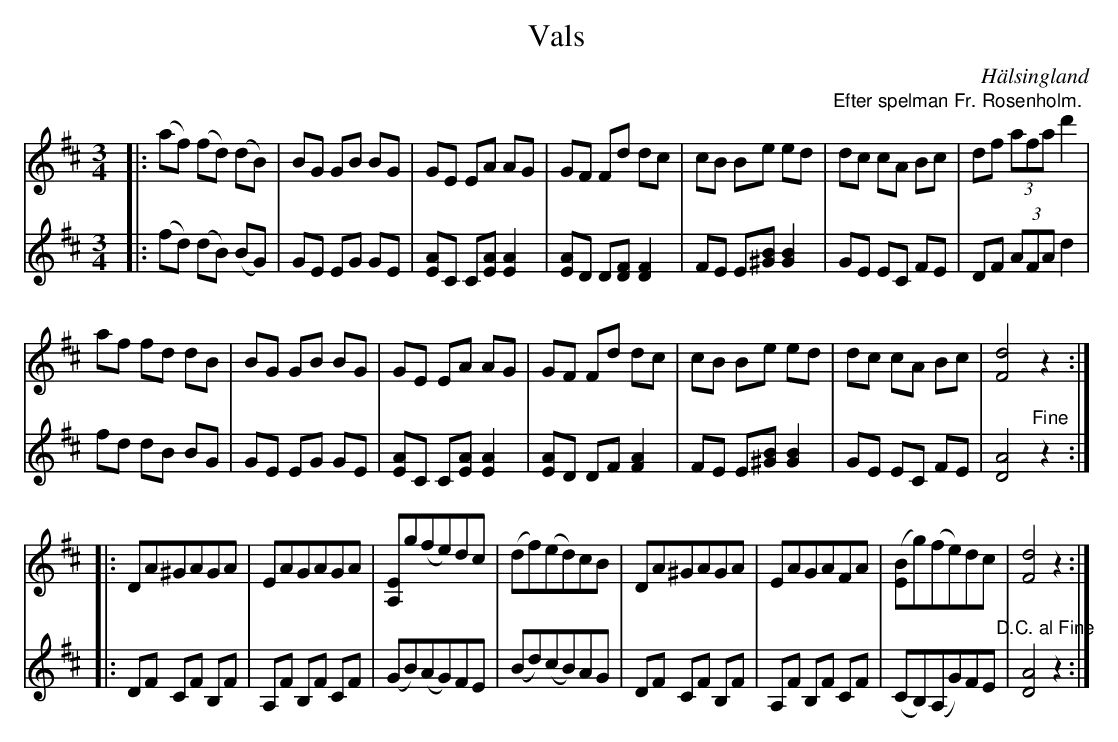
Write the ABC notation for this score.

X:1
T:Vals
O:Hälsingland
L:1/8
M:3/4
K:D
V:1
|: (af) (fd) (dB) | BG GB BG | GE EA AG | GF Fd dc | cB Be ed | "^Efter spelman Fr. Rosenholm." dc cA Bc | df (3 afa d'2 |
af fd dB | BG GB BG | GE EA AG | GF Fd dc | cB Be ed | dc cA Bc | [Fd]4 z2 :|
|: DA^GAGA | EAGAGA | [A,E]g(fe)dc | (df)(ed)cB | DA^GAGA | EAGAFA | ([EB]g)(fe)dc | [Fd]4 z2 :|
V:2
|: (fd) (dB) (BG) | GE EG GE | [EA]C C[EA] [EA]2 | [EA]D D[FD] [DF]2 | FE E[^GB] [GB]2 | GE EC FE | DF (3 AFA d2 |
fd dB BG | GE EG GE | [AE]C C[EA] [EA]2 | [EA]D DF [FA]2 | FE E[^GB] [GB]2 | GE EC FE | [DA]4 "^Fine" z2 :|
|: DF CF B,F | A,F B,F CF | (GB)(AG)FE | (Bd)(cB)AG | DF CF B,F | A,F B,F CF | (CB,)(A,G)FE"D.C. al Fine"  | [DA]4 z2 :|
